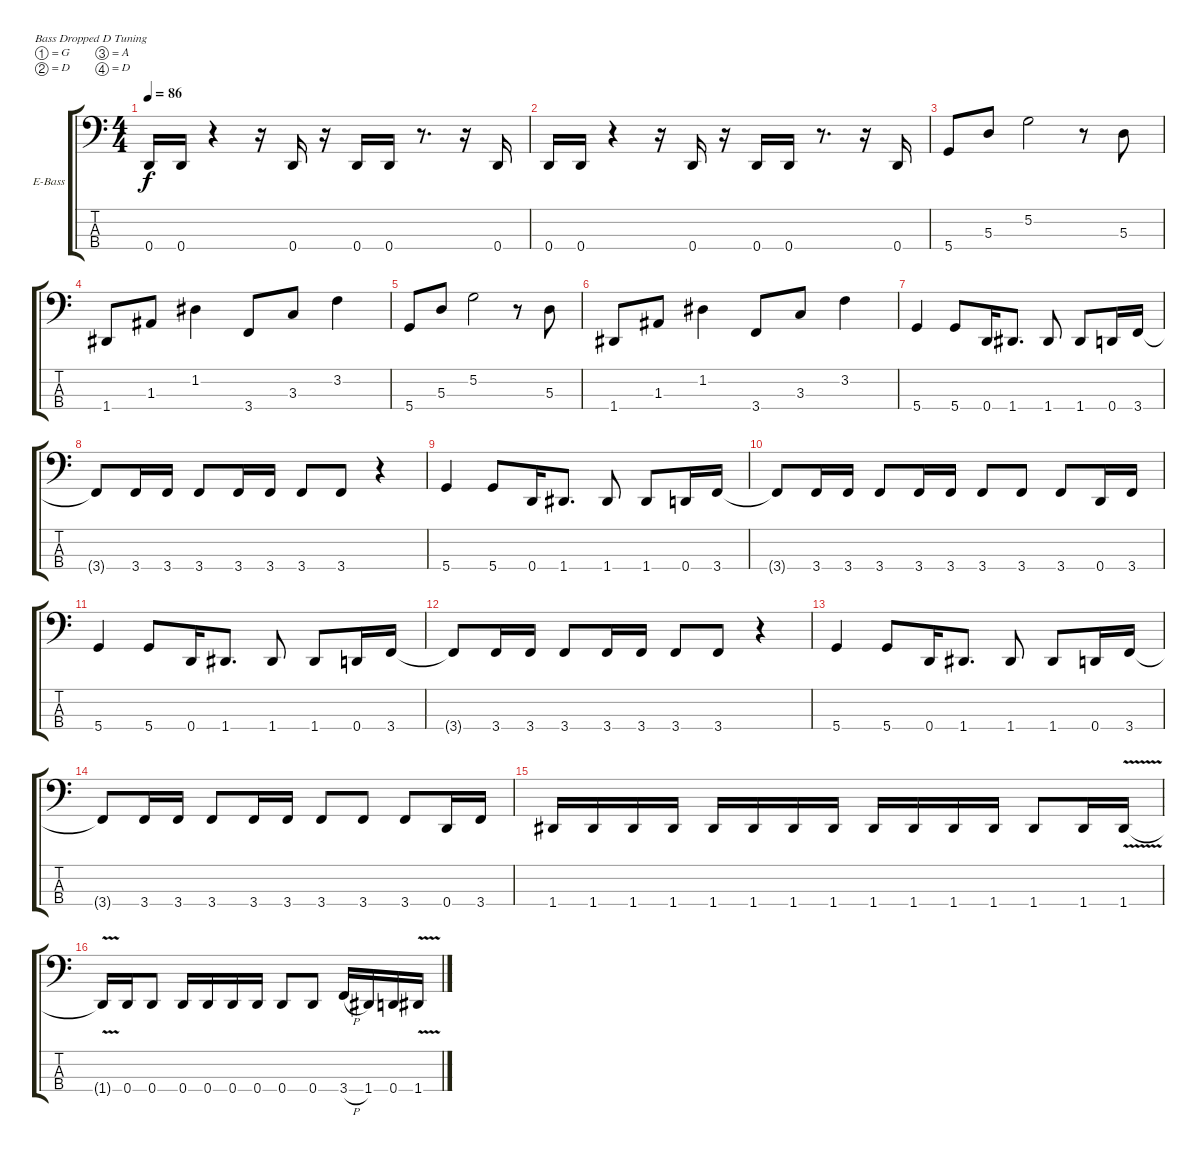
\defaultSystemsLayout 4
\bracketExtendMode groupsimilarinstruments
\firstSystemTrackNameOrientation horizontal
\otherSystemsTrackNameOrientation horizontal
\track ("Will Boyd (Bass Guitar)" "E-Bass") {instrument electricbassfinger}
\staff {score tabs}
\tuning (G2 D2 A1 D1)
\ts (4 4)
\tempo 86
\clef f4
\scale
0.333333
\ks c
0.4.16{dy f} 0.4.16 r.4 r.16 0.4.16 r.16 0.4.16 0.4.16 r.8{d} r.16 0.4.16 |
\scale
0.333333 0.4.16 0.4.16 r.4 r.16 0.4.16 r.16 0.4.16 0.4.16 r.8{d} r.16 0.4.16 |
\scale
0.333333 5.4.8 5.3.8 5.2.2 r.8 5.3.8 |
\scale
0.333333 1.4.8 1.3.8 1.2.4 3.4.8 3.3.8 3.2.4 |
\scale
0.333333 5.4.8 5.3.8 5.2.2 r.8 5.3.8 |
\scale
0.333333 1.4.8 1.3.8 1.2.4 3.4.8 3.3.8 3.2.4 |
\scale
0.333333 5.4.4 5.4.8 0.4.16 1.4.8{d} 1.4.8 1.4.8 0.4.16 3.4.16 |
\scale
0.333333 3.4{t}.8 3.4.16 3.4.16 3.4.8 3.4.16 3.4.16 3.4.8 3.4.8 r.4 |
\scale
0.333333 5.4.4 5.4.8 0.4.16 1.4.8{d} 1.4.8 1.4.8 0.4.16 3.4.16 |
\scale
0.333333 3.4{t}.8 3.4.16 3.4.16 3.4.8 3.4.16 3.4.16 3.4.8 3.4.8 3.4.8 0.4.16 3.4.16 |
\scale
0.333333 5.4.4 5.4.8 0.4.16 1.4.8{d} 1.4.8 1.4.8 0.4.16 3.4.16 |
\scale
0.333333 3.4{t}.8 3.4.16 3.4.16 3.4.8 3.4.16 3.4.16 3.4.8 3.4.8 r.4 |
\scale
0.333333 5.4.4 5.4.8 0.4.16 1.4.8{d} 1.4.8 1.4.8 0.4.16 3.4.16 |
\scale
0.333333 3.4{t}.8 3.4.16 3.4.16 3.4.8 3.4.16 3.4.16 3.4.8 3.4.8 3.4.8 0.4.16 3.4.16 |
\scale
0.333333 1.4.16 1.4.16 1.4.16 1.4.16 1.4.16 1.4.16 1.4.16 1.4.16 1.4.16 1.4.16 1.4.16 1.4.16 1.4.8 1.4.16 1.4{v}.16 |
\scale
0.333333 1.4{v t}.16 0.4.16 0.4.8 0.4.16 0.4.16 0.4.16 0.4.16 0.4.8 0.4.8 3.4{h}.16 1.4.16 0.4.16 1.4{v}.16
